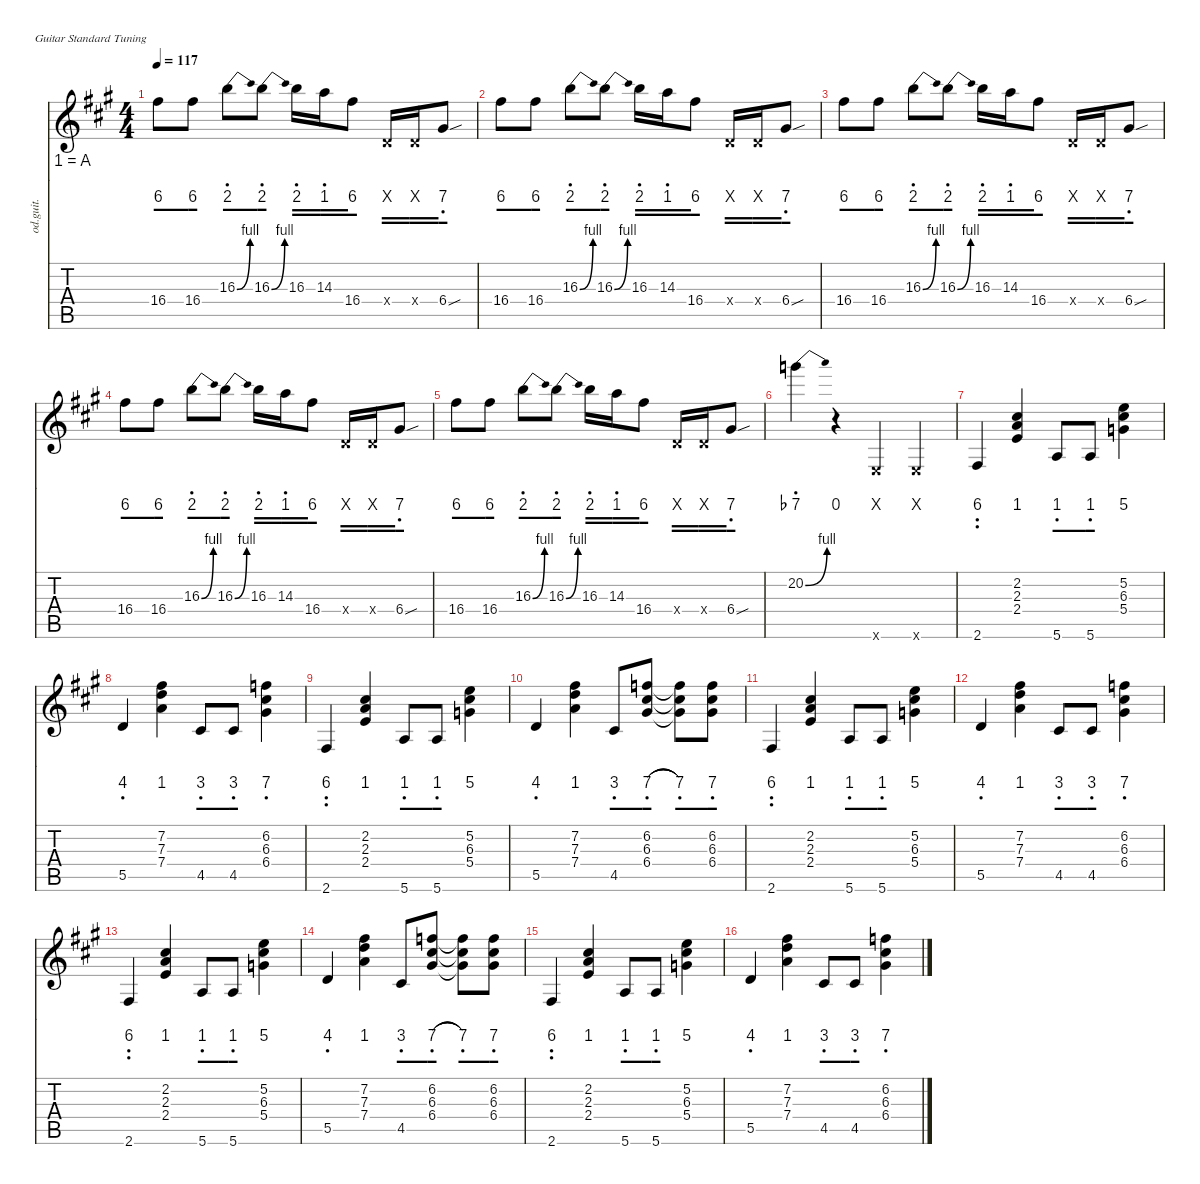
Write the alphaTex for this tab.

\defaultSystemsLayout 4
\hideDynamics
\bracketExtendMode nobrackets
\track ("Overdriven Guitar" "od.guit.") {instrument overdrivenguitar}
\staff {score tabs numbered}
\tuning (E4 B3 G3 D3 A2 E2)
\ts (4 4)
\tempo 117
\clef g2
\ks a
16.4{acc #}.8{dy mf beam Down} 16.4{acc #}.8{beam Down} 16.3{be (bend 0 0 15 4) acc forcenatural}.8{beam Down} 16.3{be (bend 0 0 15 4) acc forcenatural}.8{beam Down} 16.3{acc forcenatural}.16{beam Down} 14.3{acc forcenatural}.16{beam Down} 16.4{acc #}.8{beam Down} 0.4{x acc forcenatural}.16{beam Up} 0.4{x acc forcenatural}.16{beam Up} 6.4{sou acc #}.8{beam Up} |
16.4{acc #}.8{beam Down} 16.4{acc #}.8{beam Down} 16.3{be (bend 0 0 15 4) acc forcenatural}.8{beam Down} 16.3{be (bend 0 0 15 4) acc forcenatural}.8{beam Down} 16.3{acc forcenatural}.16{beam Down} 14.3{acc forcenatural}.16{beam Down} 16.4{acc #}.8{beam Down} 0.4{x acc forcenatural}.16{beam Up} 0.4{x acc forcenatural}.16{beam Up} 6.4{sou acc #}.8{beam Up} |
16.4{acc #}.8{beam Down} 16.4{acc #}.8{beam Down} 16.3{be (bend 0 0 15 4) acc forcenatural}.8{beam Down} 16.3{be (bend 0 0 15 4) acc forcenatural}.8{beam Down} 16.3{acc forcenatural}.16{beam Down} 14.3{acc forcenatural}.16{beam Down} 16.4{acc #}.8{beam Down} 0.4{x acc forcenatural}.16{beam Up} 0.4{x acc forcenatural}.16{beam Up} 6.4{sou acc #}.8{beam Up} |
16.4{acc #}.8{beam Down} 16.4{acc #}.8{beam Down} 16.3{be (bend 0 0 15 4) acc forcenatural}.8{beam Down} 16.3{be (bend 0 0 15 4) acc forcenatural}.8{beam Down} 16.3{acc forcenatural}.16{beam Down} 14.3{acc forcenatural}.16{beam Down} 16.4{acc #}.8{beam Down} 0.4{x acc forcenatural}.16{beam Up} 0.4{x acc forcenatural}.16{beam Up} 6.4{sou acc #}.8{beam Up} |
16.4{acc #}.8{beam Down} 16.4{acc #}.8{beam Down} 16.3{be (bend 0 0 15 4) acc forcenatural}.8{beam Down} 16.3{be (bend 0 0 15 4) acc forcenatural}.8{beam Down} 16.3{acc forcenatural}.16{beam Down} 14.3{acc forcenatural}.16{beam Down} 16.4{acc #}.8{beam Down} 0.4{x acc forcenatural}.16{beam Up} 0.4{x acc forcenatural}.16{beam Up} 6.4{sou acc #}.8{beam Up} |
20.2{be (bend 0 0 15 4) acc forcenatural}.4{beam Down} r.4{beam Down} 0.6{x acc forcenatural}.4{beam Up} 0.6{x acc forcenatural}.4{beam Up} |
2.6{acc #}.4{beam Up} (2.3{acc forcenatural} 2.2{acc #} 2.4{acc forcenatural}).4{beam Up} 5.6{acc forcenatural}.8{beam Up} 5.6{acc forcenatural}.8{beam Up} (5.2{acc forcenatural} 6.3{acc #} 5.4{acc forcenatural}).4{beam Down} |
5.5{acc forcenatural}.4{beam Up} (7.4{acc forcenatural} 7.3{acc forcenatural} 7.2{acc #}).4{beam Down} 4.5{acc #}.8{beam Up} 4.5{acc #}.8{beam Up} (6.4{acc #} 6.3{acc #} 6.2{acc forcenatural}).4{beam Down} |
2.6{acc #}.4{beam Up} (2.3{acc forcenatural} 2.2{acc #} 2.4{acc forcenatural}).4{beam Up} 5.6{acc forcenatural}.8{beam Up} 5.6{acc forcenatural}.8{beam Up} (5.2{acc forcenatural} 6.3{acc #} 5.4{acc forcenatural}).4{beam Down} |
5.5{acc forcenatural}.4{beam Up} (7.4{acc forcenatural} 7.3{acc forcenatural} 7.2{acc #}).4{beam Down} 4.5{acc #}.8{beam Up} (6.4{acc #} 6.3{acc #} 6.2{acc forcenatural}).8{beam Up} (6.4{t acc #} 6.3{t acc #} 6.2{t acc forcenatural}).8{beam Down} (6.4{acc #} 6.3{acc #} 6.2{acc forcenatural}).8{beam Down} |
2.6{acc #}.4{beam Up} (2.3{acc forcenatural} 2.2{acc #} 2.4{acc forcenatural}).4{beam Up} 5.6{acc forcenatural}.8{beam Up} 5.6{acc forcenatural}.8{beam Up} (5.2{acc forcenatural} 6.3{acc #} 5.4{acc forcenatural}).4{beam Down} |
5.5{acc forcenatural}.4{beam Up} (7.4{acc forcenatural} 7.3{acc forcenatural} 7.2{acc #}).4{beam Down} 4.5{acc #}.8{beam Up} 4.5{acc #}.8{beam Up} (6.4{acc #} 6.3{acc #} 6.2{acc forcenatural}).4{beam Down} |
2.6{acc #}.4{beam Up} (2.3{acc forcenatural} 2.2{acc #} 2.4{acc forcenatural}).4{beam Up} 5.6{acc forcenatural}.8{beam Up} 5.6{acc forcenatural}.8{beam Up} (5.2{acc forcenatural} 6.3{acc #} 5.4{acc forcenatural}).4{beam Down} |
5.5{acc forcenatural}.4{beam Up} (7.4{acc forcenatural} 7.3{acc forcenatural} 7.2{acc #}).4{beam Down} 4.5{acc #}.8{beam Up} (6.4{acc #} 6.3{acc #} 6.2{acc forcenatural}).8{beam Up} (6.4{t acc #} 6.3{t acc #} 6.2{t acc forcenatural}).8{beam Down} (6.4{acc #} 6.3{acc #} 6.2{acc forcenatural}).8{beam Down} |
2.6{acc #}.4{beam Up} (2.3{acc forcenatural} 2.2{acc #} 2.4{acc forcenatural}).4{beam Up} 5.6{acc forcenatural}.8{beam Up} 5.6{acc forcenatural}.8{beam Up} (5.2{acc forcenatural} 6.3{acc #} 5.4{acc forcenatural}).4{beam Down} |
5.5{acc forcenatural}.4{beam Up} (7.4{acc forcenatural} 7.3{acc forcenatural} 7.2{acc #}).4{beam Down} 4.5{acc #}.8{beam Up} 4.5{acc #}.8{beam Up} (6.4{acc #} 6.3{acc #} 6.2{acc forcenatural}).4{beam Down}
